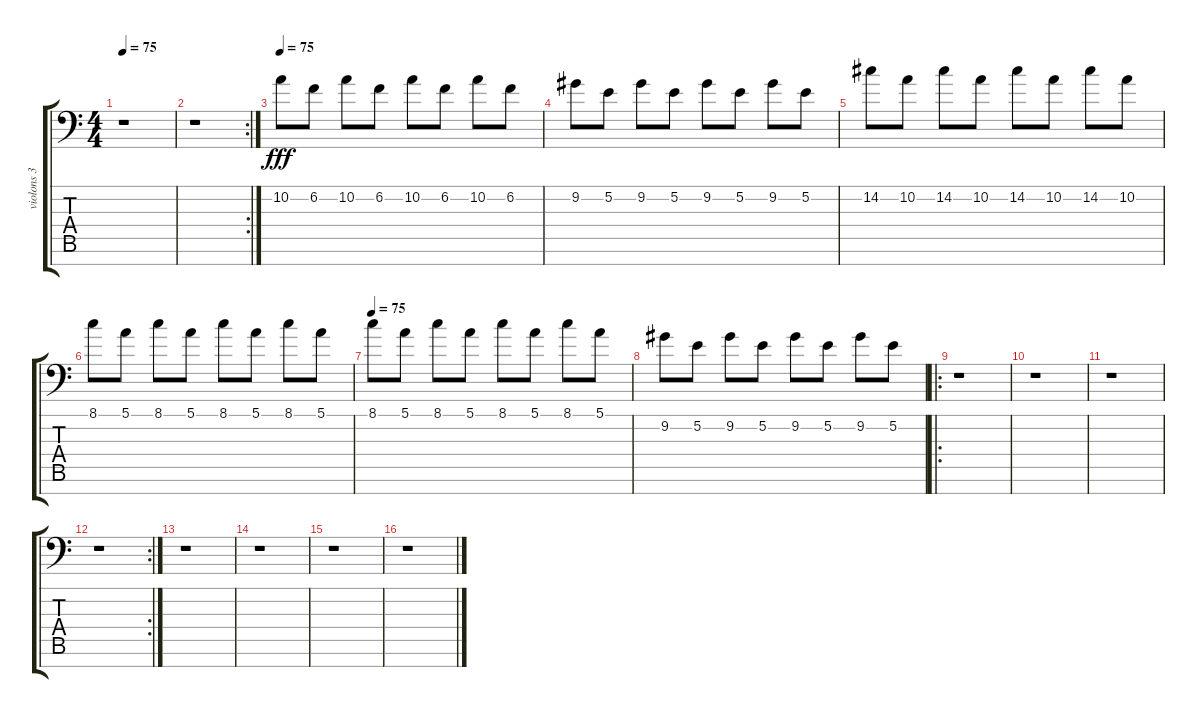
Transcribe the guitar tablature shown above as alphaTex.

\track ("violons 3" "violons 3") {instrument synthstrings2}
\staff {score tabs}
\tuning (E4 B3 G3 D3 A2 E2 C-1) {hide}
\ts (4 4)
\tempo 75
\clef f4
\ks c
r.1{dy fff} |
\rc 2
r.1 |
\tempo 75
10.2.8 6.2.8 10.2.8 6.2.8 10.2.8 6.2.8 10.2.8 6.2.8 |
9.2.8 5.2.8 9.2.8 5.2.8 9.2.8 5.2.8 9.2.8 5.2.8 |
14.2.8 10.2.8 14.2.8 10.2.8 14.2.8 10.2.8 14.2.8 10.2.8 |
8.1.8 5.1.8 8.1.8 5.1.8 8.1.8 5.1.8 8.1.8 5.1.8 |
\tempo 75
8.1.8 5.1.8 8.1.8 5.1.8 8.1.8 5.1.8 8.1.8 5.1.8 |
9.2.8 5.2.8 9.2.8 5.2.8 9.2.8 5.2.8 9.2.8 5.2.8 |
\ro
r.1 |
r.1 |
r.1 |
\rc 2
r.1 |
r.1 |
r.1 |
r.1 |
r.1
